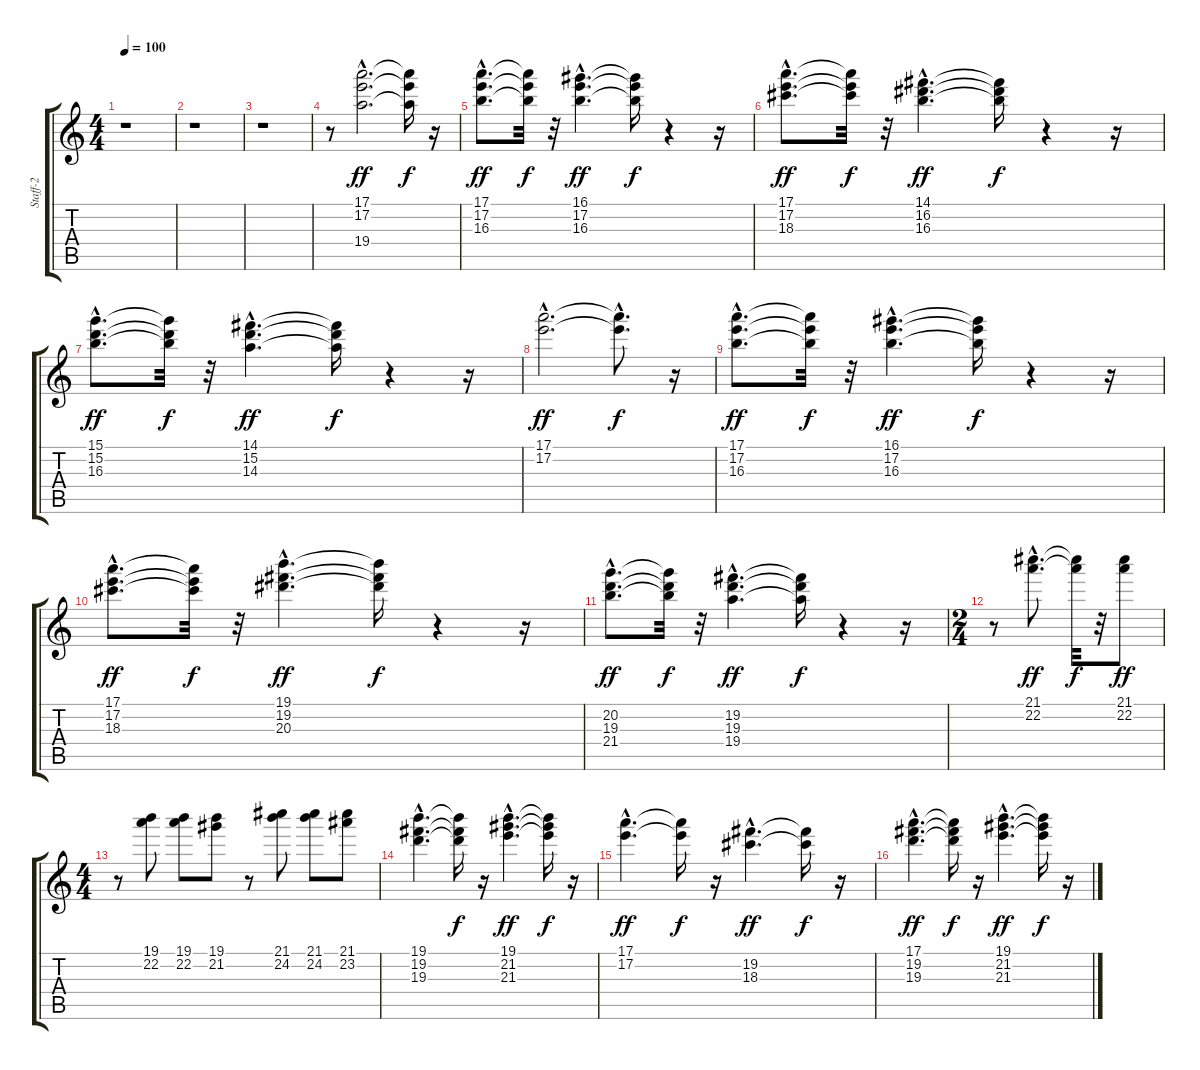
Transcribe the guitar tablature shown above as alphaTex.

\track ("Staff-2" "Staff-2") {instrument acousticguitarsteel}
\staff {score tabs}
\tuning (E4 B3 G3 D3 A2 E2) {hide}
\ts (4 4)
\tempo 100
\clef g2
\ks c
r.1{dy f} |
r.1 |
r.1 |
r.8 (17.1{hac} 17.2{hac} 19.4{hac}).2{d dy ff instrument drawbarorgan} (17.1{t} 17.2{t} 19.4{t}).16{dy f} r.16 |
(17.1{hac} 17.2{hac} 16.3{hac}).8{d dy ff} (17.1{t} 17.2{t} 16.3{t}).32{dy f} r.32 (16.1{hac} 17.2{hac} 16.3{hac}).4{d dy ff} (16.1{t} 17.2{t} 16.3{t}).16{dy f} r.4 r.16 |
(17.1{hac} 17.2{hac} 18.3{hac}).8{d dy ff} (17.1{t} 17.2{t} 18.3{t}).32{dy f} r.32 (14.1{hac} 16.2{hac} 16.3{hac}).4{d dy ff} (14.1{t} 16.2{t} 16.3{t}).16{dy f} r.4 r.16 |
(15.1{hac} 15.2{hac} 16.3{hac}).8{d dy ff} (15.1{t} 15.2{t} 16.3{t}).32{dy f} r.32 (14.1{hac} 15.2{hac} 14.3{hac}).4{d dy ff} (14.1{t} 15.2{t} 14.3{t}).16{dy f} r.4 r.16 |
(17.1{hac} 17.2{hac}).2{d dy ff} (17.1{hac t} 17.2{hac t}).8{d dy f} r.16 |
(17.1{hac} 17.2{hac} 16.3{hac}).8{d dy ff} (17.1{t} 17.2{t} 16.3{t}).32{dy f} r.32 (16.1{hac} 17.2{hac} 16.3{hac}).4{d dy ff} (16.1{t} 17.2{t} 16.3{t}).16{dy f} r.4 r.16 |
(17.1{hac} 17.2{hac} 18.3{hac}).8{d dy ff} (17.1{t} 17.2{t} 18.3{t}).32{dy f} r.32 (19.1{hac} 19.2{hac} 20.3{hac}).4{d dy ff} (19.1{t} 19.2{t} 20.3{t}).16{dy f} r.4 r.16 |
(20.2{hac} 19.3{hac} 21.4{hac}).8{d dy ff} (20.2{t} 19.3{t} 21.4{t}).32{dy f} r.32 (19.2{hac} 19.3{hac} 19.4{hac}).4{d dy ff} (19.2{t} 19.3{t} 19.4{t}).16{dy f} r.4 r.16 |
\ts (2 4)
r.8 (21.1{hac} 22.2{hac}).8{d dy ff} (21.1{t} 22.2{t}).32{dy f} r.32 (21.1 22.2).8{dy ff} |
\ts (4 4)
r.8 (19.1 22.2).8 (19.1 22.2).8 (19.1 21.2).8 r.8 (21.1 24.2).8 (21.1 24.2).8 (21.1 23.2).8 |
(19.1{hac} 19.2{hac} 19.3{hac}).4{d} (19.1{t} 19.2{t} 19.3{t}).16{dy f} r.16 (19.1{hac} 21.2{hac} 21.3{hac}).4{d dy ff} (19.1{t} 21.2{t} 21.3{t}).16{dy f} r.16 |
(17.1{hac} 17.2{hac}).4{d dy ff} (17.1{t} 17.2{t}).16{dy f} r.16 (19.2{hac} 18.3{hac}).4{d dy ff} (19.2{t} 18.3{t}).16{dy f} r.16 |
(17.1{hac} 19.2{hac} 19.3{hac}).4{d dy ff} (17.1{t} 19.2{t} 19.3{t}).16{dy f} r.16 (19.1{hac} 21.2{hac} 21.3{hac}).4{d dy ff} (19.1{t} 21.2{t} 21.3{t}).16{dy f} r.16
